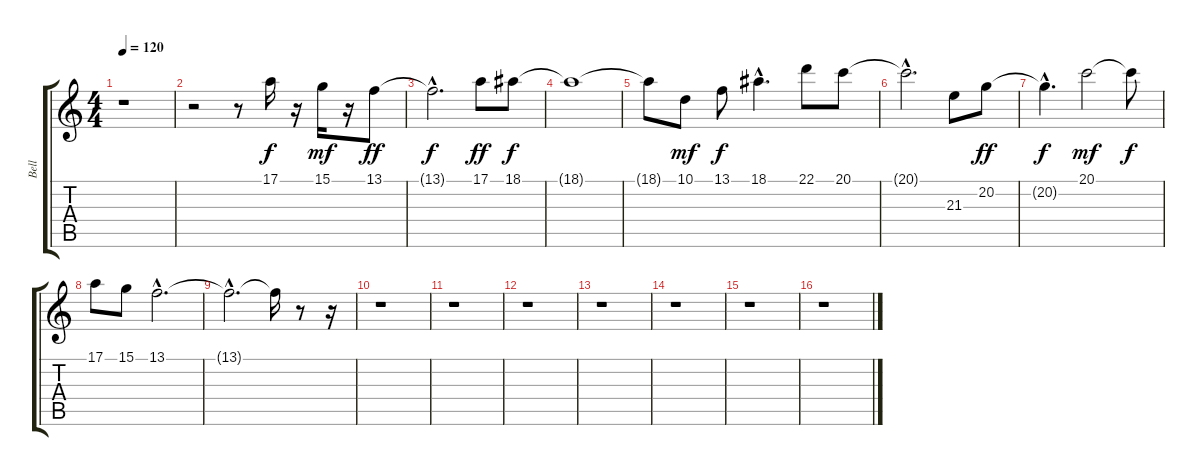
\track ("Bell" "Bell") {instrument celesta}
\staff {score tabs}
\tuning (E4 B3 G3 D3 A2 E2) {hide}
\ts (4 4)
\tempo 120
\clef g2
\ks c
r.1{dy f} |
r.2 r.8 17.1.16 r.16 15.1.16{dy mf} r.16 13.1.8{dy ff} |
13.1{hac t}.2{d dy f} 17.1.8{dy ff} 18.1.8{dy f} |
18.1{t}.1 |
18.1{t}.8 10.1.8{dy mf} 13.1.8{dy f} 18.1{hac}.4{d} 22.1.8 20.1.8 |
20.1{hac t}.2{d} 21.3.8 20.2.8{dy ff} |
20.2{hac t}.4{d dy f} 20.1.2{dy mf} 20.1{t}.8{dy f} |
17.1.8 15.1.8 13.1{hac}.2{d} |
13.1{hac t}.2{d} 13.1{t}.16 r.8 r.16 |
r.1 |
r.1 |
r.1 |
r.1 |
r.1 |
r.1 |
r.1
